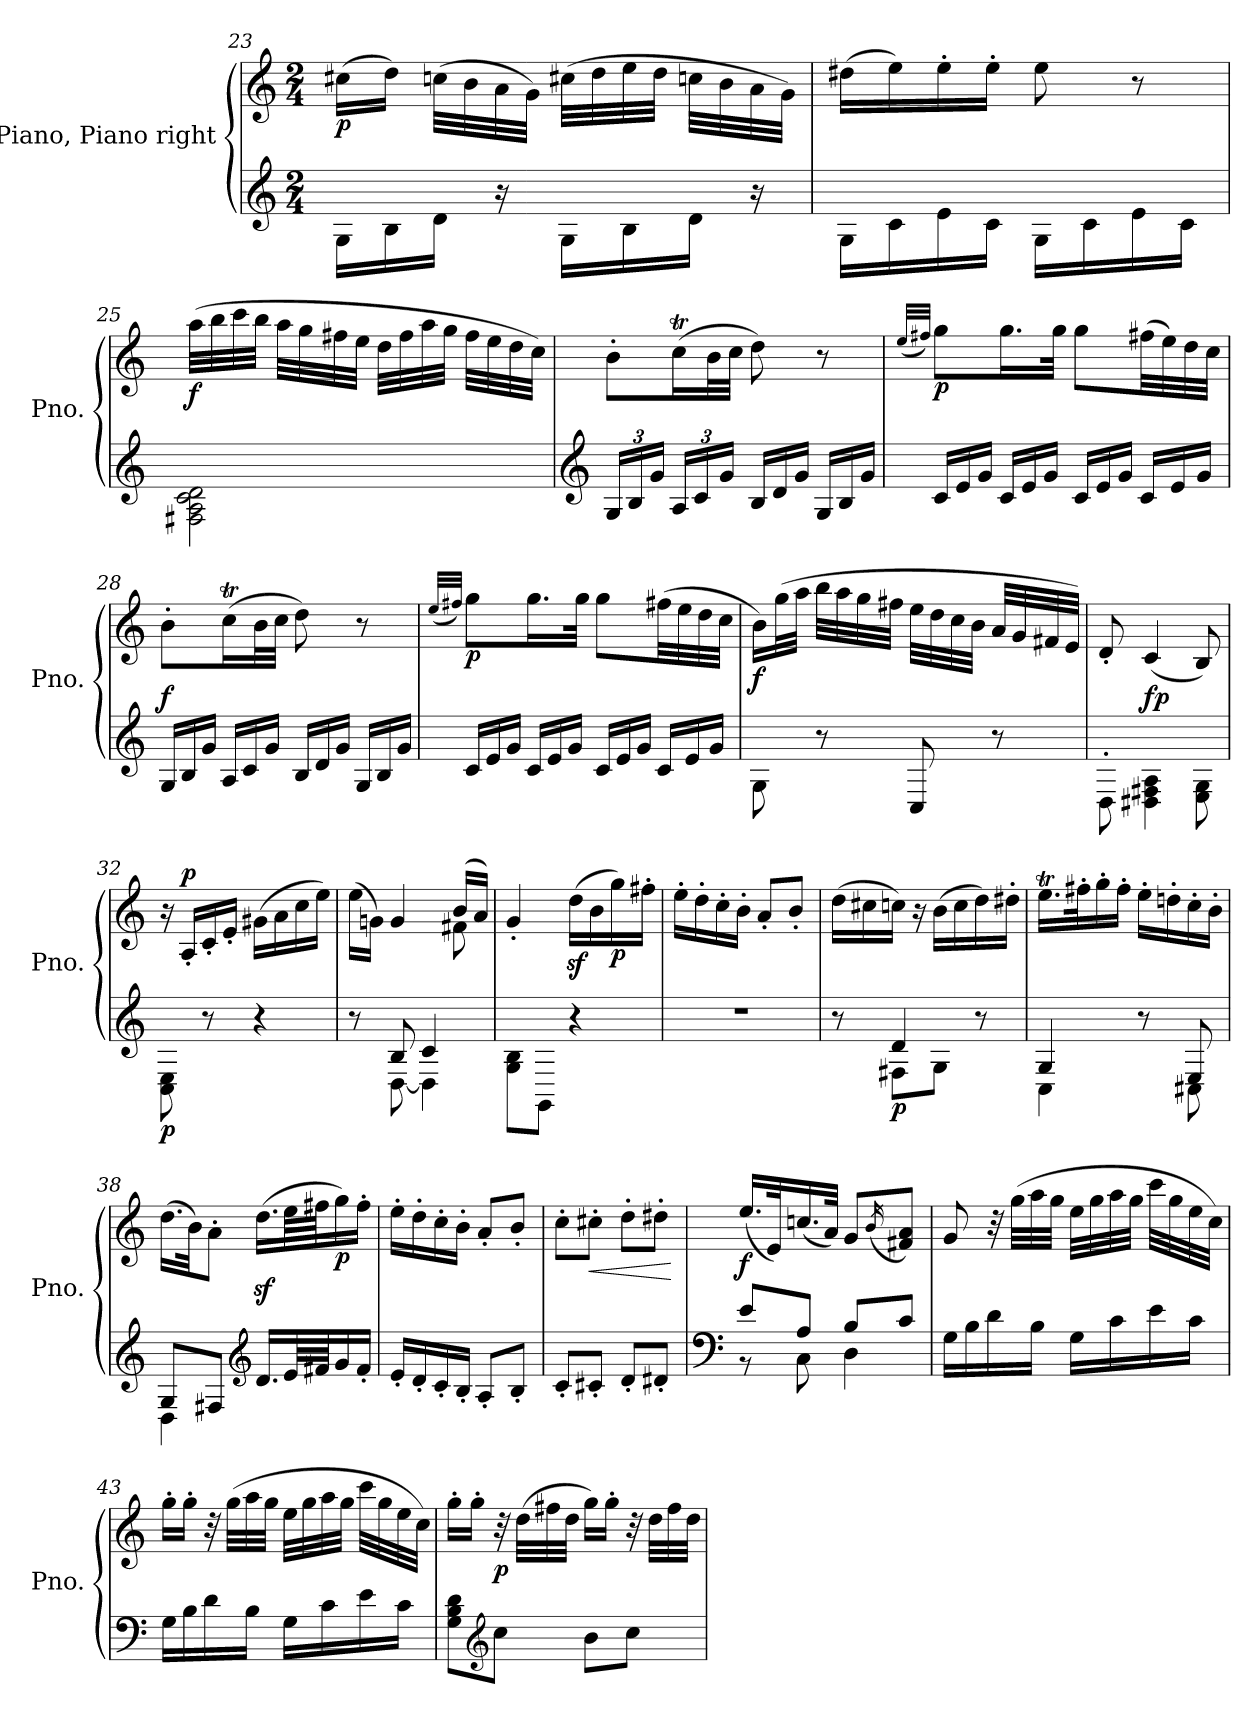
**kern	**kern	**dynam
*part1	*part1	*part1
*staff2	*staff1	*staff1/2
*I"Piano, Piano right	*	*
*I'Pno.	*	*
*clefG2	*clefG2	*
*k[]	*k[]	*
*M2/4	*M2/4	*
=23	=23	=23
!	!	!LO:DY:b
16G\LL	(>16cc#X\LL	p
16B\	16dd\JJ)	.
16d\JJ	(>32ccn\LLL	.
.	32b\	.
16r	32a\	.
.	32g\JJJ)	.
16G\LL	(>32cc#X\LLL	.
.	32dd\	.
16B\	32ee\	.
.	32dd\JJJ	.
16d\JJ	32ccn\LLL	.
.	32b\	.
16r	32a\	.
.	32g\JJJ)	.
=24	=24	=24
16G\LL	(>16dd#X\LL	.
16c\	16ee\)	.
16e\	16ee'\	.
16c\JJ	16ee'\JJ	.
16G\LL	8ee\	.
16c\	.	.
16e\	8r	.
16c\JJ	.	.
=25	=25	=25
!	!	!LO:DY:b
2F#X\ 2A\ 2c\ 2d\	(>32aa\LLL	f
.	32bb\	.
.	32ccc\	.
.	32bb\JJJ	.
.	32aa\LLL	.
.	32gg\	.
.	32ff#X\	.
.	32ee\JJJ	.
.	32dd\LLL	.
.	32ff#\	.
.	32aa\	.
.	32gg\JJJ	.
.	32ff#\LLL	.
.	32ee\	.
.	32dd\	.
.	32cc\JJJ)	.
=26	=26	=26
*clefG2	*	*
*Xbrackettup	*	*
24G/LL	8b'\L	.
24B/	.	.
24g/JJ	.	.
24A/LL	(>16ccT\L	.
24c/	.	.
.	32b\L	.
24g/JJ	.	.
.	32cc\JJJ	.
*Xtuplet	*	*
24B/LL	8dd\)	.
24d/	.	.
24g/JJ	.	.
24G/LL	8r	.
24B/	.	.
24g/JJ	.	.
=27	=27	=27
.	(<32qee/LLL	.
.	32qff#X/JJJ)	.
!	!	!LO:DY:b
24c/LL	8gg\L	p
24e/	.	.
24g/JJ	.	.
24c/LL	16.gg\L	.
24e/	.	.
24g/JJ	.	.
.	32gg\JJk	.
24c/LL	8gg\L	.
24e/	.	.
24g/JJ	.	.
24c/LL	(>32ff#X\LL	.
.	32ee\)	.
24e/	.	.
.	32dd\	.
24g/JJ	.	.
.	32cc\JJJ	.
=28	=28	=28
!	!	!LO:DY:a=2
24G/LL	8b'\L	f
24B/	.	.
24g/JJ	.	.
24A/LL	(>16ccT\L	.
24c/	.	.
.	32b\L	.
24g/JJ	.	.
.	32cc\JJJ	.
24B/LL	8dd\)	.
24d/	.	.
24g/JJ	.	.
24G/LL	8r	.
24B/	.	.
24g/JJ	.	.
=29	=29	=29
.	(<32qee/LLL	.
.	32qff#X/JJJ)	.
!	!	!LO:DY:b
24c/LL	8gg\L	p
24e/	.	.
24g/JJ	.	.
24c/LL	16.gg\L	.
24e/	.	.
24g/JJ	.	.
.	32gg\JJk	.
24c/LL	8gg\L	.
24e/	.	.
24g/JJ	.	.
24c/LL	(>32ff#\LL	.
.	32ee\	.
24e/	.	.
.	32dd\	.
24g/JJ	.	.
.	32cc\JJJ	.
=30	=30	=30
!	!	!LO:DY:b
8G\	16b\LL)	f
.	(>32gg\L	.
.	32aa\JJJ	.
8r	32bb\LLL	.
.	32aa\	.
.	32gg\	.
.	32ff#X\JJJ	.
8C/	32ee\LLL	.
.	32dd\	.
.	32cc\	.
.	32b\JJJ	.
8r	32a/LLL	.
.	32g/	.
.	32f#X/	.
.	32e/JJJ)	.
=31	=31	=31
8D'\	8d'/	.
!	!	!LO:DY:a=2
4D#X\ 4F#X\ 4A\	(<4c/	fp
8E\ 8G\	8B/)	.
=32	=32	=32
!	!	!LO:DY:b=2
8C\ 8E\	16r	p
!	!	!LO:DY:a
.	16A'/LL	p
8r	16c'/	.
.	16e'/JJ	.
4r	(>16g#X\LL	.
.	16a\	.
.	16cc\	.
.	16ee\JJ)	.
=33	=33	=33
*^	*^	*
8r	8ryy	(>16ee\LL	4.ryy	.
.	.	16gn\JJ)	.	.
8B/	[8D\	4g/	.	.
4c/	4D\]	.	.	.
.	.	(>16b/LL	8f#X\	.
.	.	16a/JJ)	.	.
*v	*v	*	*	*
*	*v	*v	*
=34	=34	=34
8G\ 8B\L	4g'/	.
8GG\J	.	.
4r	(>16ddz<\LL	.
.	16b\	.
!	!	!LO:DY:b
.	16gg\)	p
.	16ff#X'\JJ	.
=35	=35	=35
2r	16ee'\LL	.
.	16dd'\	.
.	16cc'\	.
.	16b'\JJ	.
.	8a'/L	.
.	8b'/J	.
=36	=36	=36
*^	*	*
8r	8ryy	(>16dd\LL	.
.	.	16cc#X\	.
!	!	!	!LO:DY:b=2
4d/	8F#X\L	16ccn\JJ)	p
.	.	16r	.
.	8G\J	(>16b\LL	.
.	.	16cc\	.
8r	8ryy	16dd\)	.
.	.	16dd#X'\JJ	.
=37	=37	=37	=37
4G/	4C\	16.eet\LL	.
.	.	32ff#X'\K	.
.	.	16gg'\	.
.	.	16ff#'\JJ	.
8r	8ryy	16ee'\LL	.
.	.	16ddn'\	.
8E/	8C#X\	16cc'\	.
.	.	16b'\JJ	.
=38	=38	=38	=38
8G/L	4D\	(>16.dd\LL	.
.	.	32b\JK)	.
8F#X/J	.	8a'\J	.
*clefG2	*	*	*
16.d/LL	4ryy	(>16.ddz<\LL	.
64e/LL	.	64ee\LL	.
64f#X/JJ	.	64ff#X\JJ	.
!	!	!	!LO:DY:b
16g/	.	16gg\)	p
16f#'/JJ	.	16ff#'\JJ	.
*v	*v	*	*
=39	=39	=39
16e'/LL	16ee'\LL	.
16d'/	16dd'\	.
16c'/	16cc'\	.
16B'/JJ	16b'\JJ	.
8A'/L	8a'/L	.
8B'/J	8b'/J	.
=40	=40	=40
8c'/L	8cc'\L	.
!	!	!LO:HP:b
8c#X'/J	8cc#X'\J	<
8d'/L	8dd'\L	.
8d#X'/J	8dd#X'\J	.
.	.	[
=41	=41	=41
*clefF4	*	*
*^	*	*
!	!	!	!LO:DY:b
8e/L	8r	(<16.ee/LL	f
.	.	32e/K)	.
8A/J	8C\	(<16.ccn/	.
.	.	32a/JJk)	.
8B/L	4D\	8g/L	.
.	.	(<16qb/	.
8c/J	.	8f#X/ 8a/J)	.
*v	*v	*	*
=42	=42	=42
16G\LL	8g/	.
16B\	.	.
16d\	32r	.
.	(>32gg\LLL	.
16B\JJ	32aa\	.
.	32gg\JJJ	.
16G\LL	32ee\LLL	.
.	32gg\	.
16c\	32aa\	.
.	32gg\JJJ	.
16e\	32ccc\LLL	.
.	32gg\	.
16c\JJ	32ee\	.
.	32cc\JJJ)	.
=43	=43	=43
16G\LL	16gg'\LL	.
16B\	16gg'\JJ	.
16d\	32r	.
.	(>32gg\LLL	.
16B\JJ	32aa\	.
.	32gg\JJJ	.
16G\LL	32ee\LLL	.
.	32gg\	.
16c\	32aa\	.
.	32gg\JJJ	.
16e\	32ccc\LLL	.
.	32gg\	.
16c\JJ	32ee\	.
.	32cc\JJJ)	.
=44	=44	=44
8G\ 8B\ 8d\L	16gg'\LL	.
.	16gg'\JJ	.
*clefG2	*	*
!	!	!LO:DY:b
8cc\J	32r	p
.	(>32dd\LLL	.
.	32ff#X\	.
.	32dd\JJJ	.
8b\L	16gg\LL)	.
.	16gg'\JJ	.
8cc\J	32r	.
.	32dd\LLL	.
.	32ff#\	.
.	32dd\JJJ	.
=	=	=
*-	*-	*-
